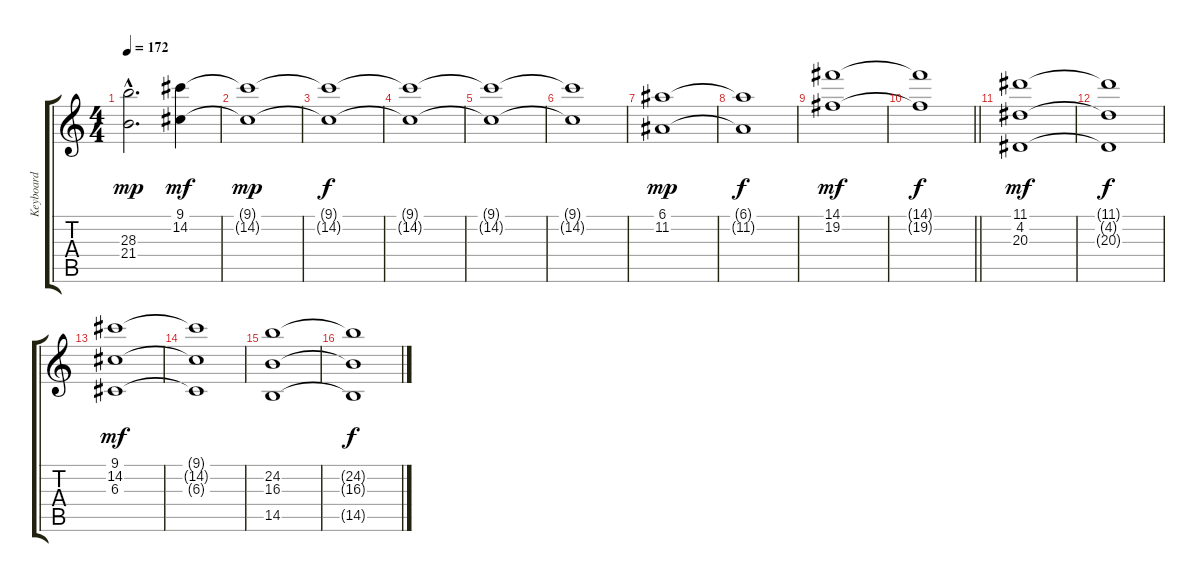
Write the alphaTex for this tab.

\track ("Keyboard" "Keyboard") {instrument stringensemble1}
\staff {score tabs}
\tuning (E5 B3 G3 D3 A2 E2) {hide}
\ts (4 4)
\tempo 172
\clef g2
\ks c
(28.3{hac} 21.4{hac}).2{d dy mp} (9.1 14.2).4{dy mf} |
(9.1{t} 14.2{t}).1{dy mp} |
(9.1{t} 14.2{t}).1{dy f} |
(9.1{t} 14.2{t}).1 |
(9.1{t} 14.2{t}).1 |
(9.1{t} 14.2{t}).1 |
(6.1 11.2).1{dy mp} |
(6.1{t} 11.2{t}).1{dy f} |
(14.1 19.2).1{dy mf} |
\barLineRight lightlight
(14.1{t} 19.2{t}).1{dy f} |
\section ("" "")
(11.1 4.2 20.3).1{dy mf volume 10} |
(11.1{t} 4.2{t} 20.3{t}).1{dy f} |
(9.1 14.2 6.3).1{dy mf} |
(9.1{t} 14.2{t} 6.3{t}).1 |
(24.2 16.3 14.5).1 |
(24.2{t} 16.3{t} 14.5{t}).1{dy f}
